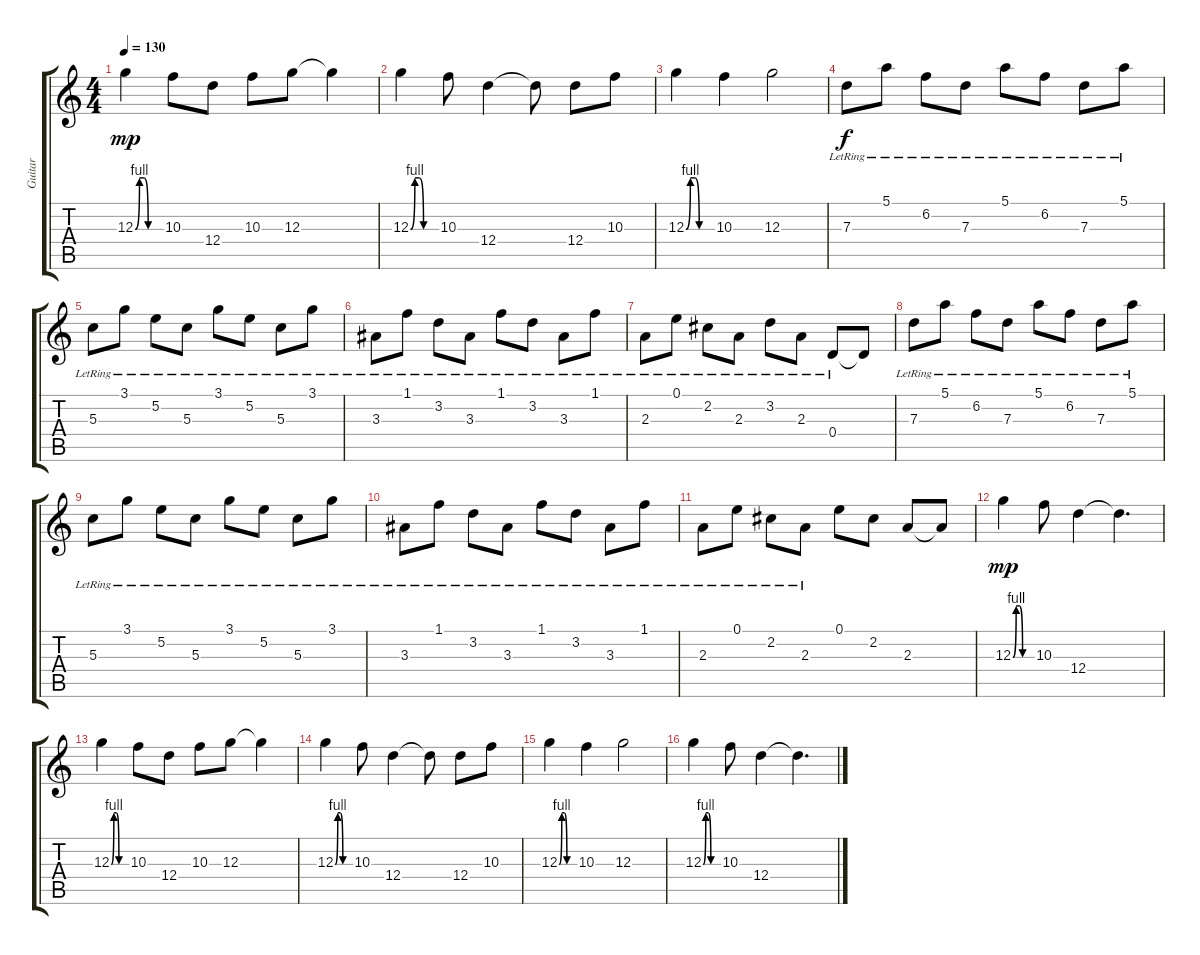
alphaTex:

\track ("Guitar" "Guitar") {instrument electricguitarclean}
\staff {score tabs}
\tuning (E4 B3 G3 D3 A2 E2) {hide}
\ts (4 4)
\tempo 130
\clef g2
\ks c
12.3{be (custom 0 0 10 4 20 4 30 0 60 0)}.4{dy mp} 10.3.8 12.4.8 10.3.8 12.3.8 12.3{t}.4 |
12.3{be (custom 0 0 10 4 20 4 30 0 60 0)}.4 10.3.8 12.4.4 12.4{t}.8 12.4.8 10.3.8 |
12.3{be (custom 0 0 10 4 20 4 30 0 60 0)}.4 10.3.4 12.3.2 |
7.3{lr}.8{dy f instrument electricguitarclean} 5.1{lr}.8 6.2{lr}.8 7.3{lr}.8 5.1{lr}.8 6.2{lr}.8 7.3{lr}.8 5.1{lr}.8 |
5.3{lr}.8 3.1{lr}.8 5.2{lr}.8 5.3{lr}.8 3.1{lr}.8 5.2{lr}.8 5.3{lr}.8 3.1{lr}.8 |
3.3{lr}.8 1.1{lr}.8 3.2{lr}.8 3.3{lr}.8 1.1{lr}.8 3.2{lr}.8 3.3{lr}.8 1.1{lr}.8 |
2.3{lr}.8 0.1{lr}.8 2.2{lr}.8 2.3{lr}.8 3.2{lr}.8 2.3{lr}.8 0.4{lr}.8 0.4{t}.8 |
7.3{lr}.8{instrument electricguitarclean} 5.1{lr}.8 6.2{lr}.8 7.3{lr}.8 5.1{lr}.8 6.2{lr}.8 7.3{lr}.8 5.1{lr}.8 |
5.3{lr}.8 3.1{lr}.8 5.2{lr}.8 5.3{lr}.8 3.1{lr}.8 5.2{lr}.8 5.3{lr}.8 3.1{lr}.8 |
3.3{lr}.8 1.1{lr}.8 3.2{lr}.8 3.3{lr}.8 1.1{lr}.8 3.2{lr}.8 3.3{lr}.8 1.1{lr}.8 |
2.3{lr}.8 0.1{lr}.8 2.2{lr}.8 2.3{lr}.8 0.1.8 2.2.8 2.3.8 2.3{t}.8 |
12.3{be (custom 0 0 10 4 20 4 30 0 60 0)}.4{dy mp instrument distortionguitar} 10.3.8 12.4.4 12.4{t}.4{d} |
12.3{be (custom 0 0 10 4 20 4 30 0 60 0)}.4 10.3.8 12.4.8 10.3.8 12.3.8 12.3{t}.4 |
12.3{be (custom 0 0 10 4 20 4 30 0 60 0)}.4 10.3.8 12.4.4 12.4{t}.8 12.4.8 10.3.8 |
12.3{be (custom 0 0 10 4 20 4 30 0 60 0)}.4 10.3.4 12.3.2 |
12.3{be (custom 0 0 10 4 20 4 30 0 60 0)}.4 10.3.8 12.4.4 12.4{t}.4{d}
